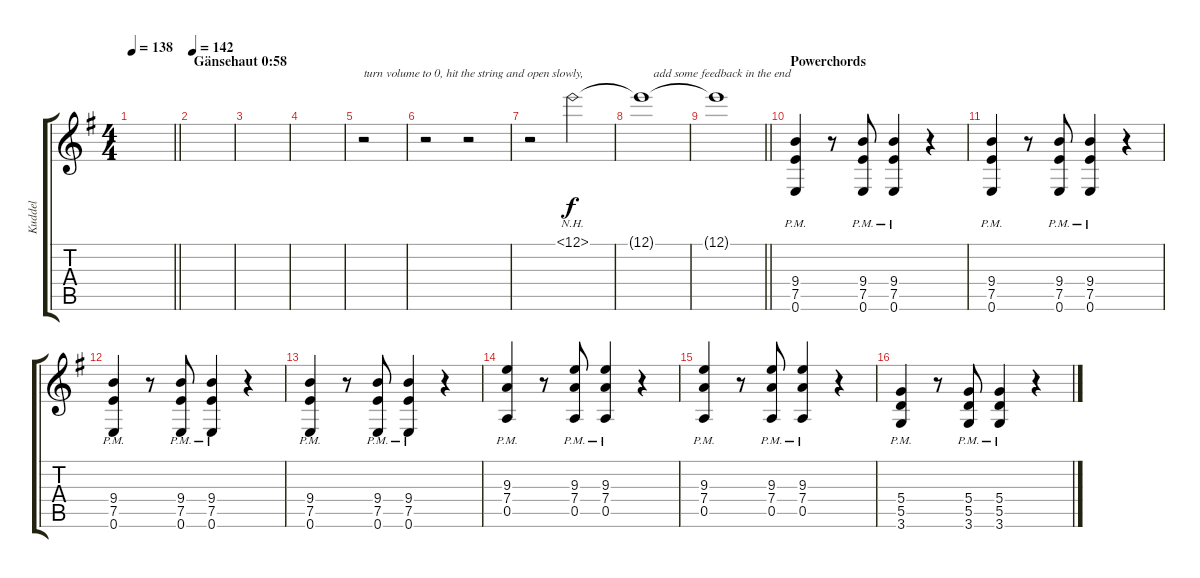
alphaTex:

\track ("Kuddel" "Kuddel") {instrument overdrivenguitar}
\staff {score tabs}
\tuning (E4 B3 G3 D3 A2 E2) {hide}
\ts (4 4)
\tempo 138
\clef g2
\barLineRight lightlight
\ks g
|
\section ("" "Gänsehaut 0:58")
\tempo 142
|
|
|
r.2{txt "turn volume to 0, hit the string and open slowly, "} |
r.2 r.2 |
r.2{volume 7} 12.1{nh}.2{volume 8} |
12.1{t}.1{txt "    add some feedback in the end"} |
\barLineRight lightlight
12.1{t}.1 |
\section ("" "Powerchords")
(9.4{pm} 7.5{pm} 0.6{pm}).4{volume 8} r.8 (9.4{pm} 7.5{pm} 0.6{pm}).8 (9.4{pm} 7.5{pm} 0.6{pm}).4 r.4 |
(9.4{pm} 7.5{pm} 0.6{pm}).4 r.8 (9.4{pm} 7.5{pm} 0.6{pm}).8 (9.4{pm} 7.5{pm} 0.6{pm}).4 r.4 |
(9.4{pm} 7.5{pm} 0.6{pm}).4 r.8 (9.4{pm} 7.5{pm} 0.6{pm}).8 (9.4{pm} 7.5{pm} 0.6{pm}).4 r.4 |
(9.4{pm} 7.5{pm} 0.6{pm}).4 r.8 (9.4{pm} 7.5{pm} 0.6{pm}).8 (9.4{pm} 7.5{pm} 0.6{pm}).4 r.4 |
(9.3{pm} 7.4{pm} 0.5{pm}).4 r.8 (9.3{pm} 7.4{pm} 0.5{pm}).8 (9.3{pm} 7.4{pm} 0.5{pm}).4 r.4 |
(9.3{pm} 7.4{pm} 0.5{pm}).4 r.8 (9.3{pm} 7.4{pm} 0.5{pm}).8 (9.3{pm} 7.4{pm} 0.5{pm}).4 r.4 |
(5.4{pm} 5.5{pm} 3.6{pm}).4 r.8 (5.4{pm} 5.5{pm} 3.6{pm}).8 (5.4{pm} 5.5{pm} 3.6{pm}).4 r.4
